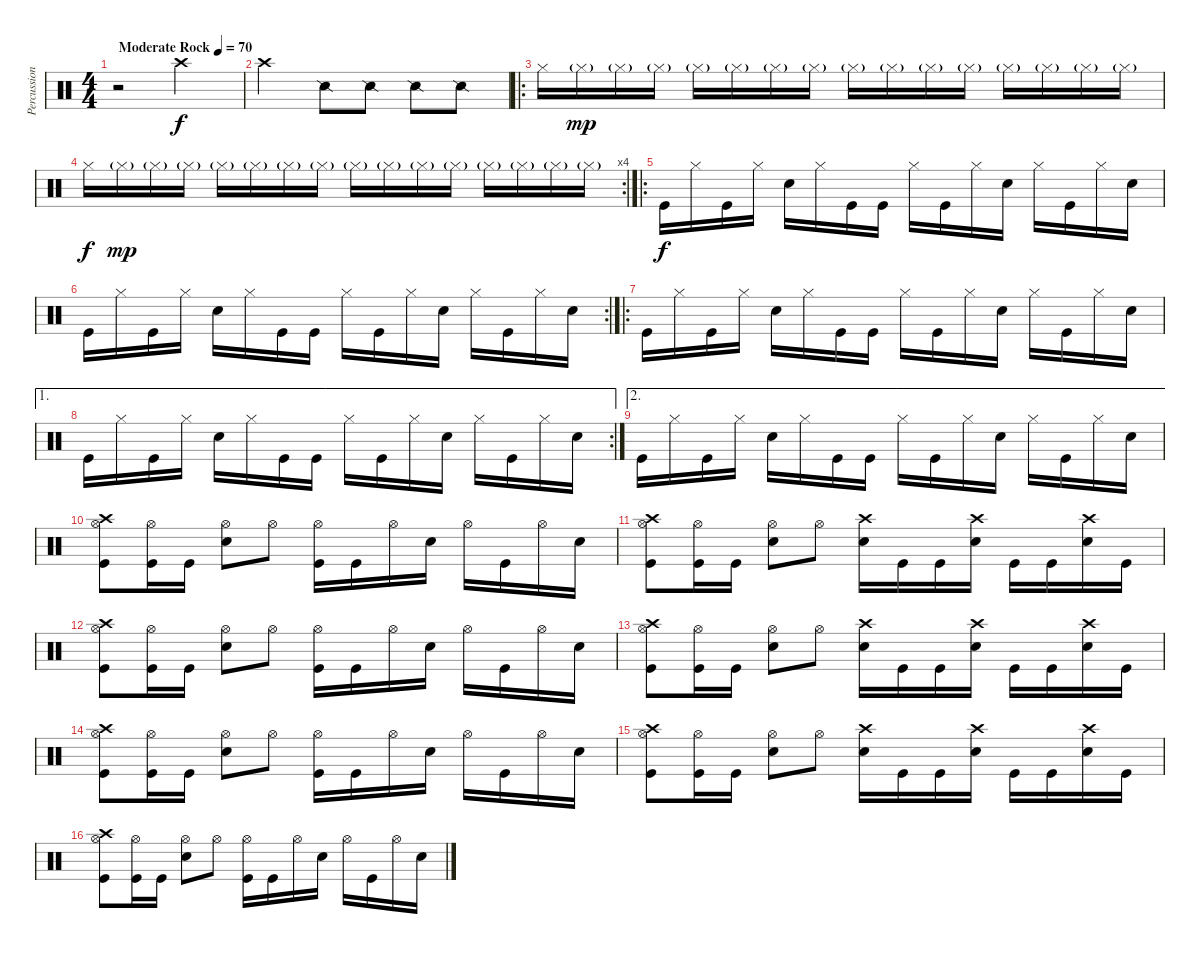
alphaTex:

\track ("Percussion" "Percussion") {instrument percussion}
\staff {score}
\articulation defaults
\ts (4 4)
\tempo (70 "Moderate Rock")
\clef neutral
\ks c
r.2{dy f} "Crash high (hit)".2 |
"Crash high (hit)".2 "Snare (side stick) 2".8 "Snare (side stick) 2".8 "Snare (side stick) 2".8 "Snare (side stick) 2".8 |
\ro "Hi-Hat (closed)".16 "Hi-Hat (closed)"{g}.16{dy mp} "Hi-Hat (closed)"{g}.16 "Hi-Hat (closed)"{g}.16 "Hi-Hat (closed)"{g}.16 "Hi-Hat (closed)"{g}.16 "Hi-Hat (closed)"{g}.16 "Hi-Hat (closed)"{g}.16 "Hi-Hat (closed)"{g}.16 "Hi-Hat (closed)"{g}.16 "Hi-Hat (closed)"{g}.16 "Hi-Hat (closed)"{g}.16 "Hi-Hat (closed)"{g}.16 "Hi-Hat (closed)"{g}.16 "Hi-Hat (closed)"{g}.16 "Hi-Hat (closed)"{g}.16
|
\rc 4 "Hi-Hat (closed)".16{dy f} "Hi-Hat (closed)"{g}.16{dy mp} "Hi-Hat (closed)"{g}.16 "Hi-Hat (closed)"{g}.16 "Hi-Hat (closed)"{g}.16 "Hi-Hat (closed)"{g}.16 "Hi-Hat (closed)"{g}.16 "Hi-Hat (closed)"{g}.16 "Hi-Hat (closed)"{g}.16 "Hi-Hat (closed)"{g}.16 "Hi-Hat (closed)"{g}.16 "Hi-Hat (closed)"{g}.16 "Hi-Hat (closed)"{g}.16 "Hi-Hat (closed)"{g}.16 "Hi-Hat (closed)"{g}.16 "Hi-Hat (closed)"{g}.16
|
\ro "Kick (hit)".16{dy f} "Hi-Hat (closed)".16 "Kick (hit)".16 "Hi-Hat (closed)".16 "Snare (hit) 2".16 "Hi-Hat (closed)".16 "Kick (hit)".16 "Kick (hit)".16 "Hi-Hat (closed)".16 "Kick (hit)".16 "Hi-Hat (closed)".16 "Snare (hit) 2".16 "Hi-Hat (closed)".16 "Kick (hit)".16 "Hi-Hat (closed)".16 "Snare (hit) 2".16
|
\rc 2 "Kick (hit)".16 "Hi-Hat (closed)".16 "Kick (hit)".16 "Hi-Hat (closed)".16 "Snare (hit) 2".16 "Hi-Hat (closed)".16 "Kick (hit)".16 "Kick (hit)".16 "Hi-Hat (closed)".16 "Kick (hit)".16 "Hi-Hat (closed)".16 "Snare (hit) 2".16 "Hi-Hat (closed)".16 "Kick (hit)".16 "Hi-Hat (closed)".16 "Snare (hit) 2".16
|
\ro "Kick (hit)".16 "Hi-Hat (closed)".16 "Kick (hit)".16 "Hi-Hat (closed)".16 "Snare (hit) 2".16 "Hi-Hat (closed)".16 "Kick (hit)".16 "Kick (hit)".16 "Hi-Hat (closed)".16 "Kick (hit)".16 "Hi-Hat (closed)".16 "Snare (hit) 2".16 "Hi-Hat (closed)".16 "Kick (hit)".16 "Hi-Hat (closed)".16 "Snare (hit) 2".16
|
\ae 1
\rc 2 "Kick (hit)".16 "Hi-Hat (closed)".16 "Kick (hit)".16 "Hi-Hat (closed)".16 "Snare (hit) 2".16 "Hi-Hat (closed)".16 "Kick (hit)".16 "Kick (hit)".16 "Hi-Hat (closed)".16 "Kick (hit)".16 "Hi-Hat (closed)".16 "Snare (hit) 2".16 "Hi-Hat (closed)".16 "Kick (hit)".16 "Hi-Hat (closed)".16 "Snare (hit) 2".16
|
\ae 2 "Kick (hit)".16 "Hi-Hat (closed)".16 "Kick (hit)".16 "Hi-Hat (closed)".16 "Snare (hit) 2".16 "Hi-Hat (closed)".16 "Kick (hit)".16 "Kick (hit)".16 "Hi-Hat (closed)".16 "Kick (hit)".16 "Hi-Hat (closed)".16 "Snare (hit) 2".16 "Hi-Hat (closed)".16 "Kick (hit)".16 "Hi-Hat (closed)".16 "Snare (hit) 2".16
|
("Crash high (hit)" "Hi-Hat (open)" "Kick (hit)").8 ("Hi-Hat (open)" "Kick (hit)").16 "Kick (hit)".16 ("Hi-Hat (open)" "Snare (hit) 2").8 "Hi-Hat (open)".8 ("Hi-Hat (open)" "Kick (hit)").16 "Kick (hit)".16 "Hi-Hat (open)".16 "Snare (hit) 2".16 "Hi-Hat (open)".16 "Kick (hit)".16 "Hi-Hat (open)".16 "Snare (hit) 2".16 |
("Crash high (hit)" "Hi-Hat (open)" "Kick (hit)").8 ("Hi-Hat (open)" "Kick (hit)").16 "Kick (hit)".16 ("Hi-Hat (open)" "Snare (hit) 2").8 "Hi-Hat (open)".8 ("Crash high (hit)" "Snare (hit) 2").16 "Kick (hit)".16 "Kick (hit)".16 ("Crash high (hit)" "Snare (hit) 2").16 "Kick (hit)".16 "Kick (hit)".16 ("Crash high (hit)" "Snare (hit) 2").16 "Kick (hit)".16 |
("Crash high (hit)" "Hi-Hat (open)" "Kick (hit)").8 ("Hi-Hat (open)" "Kick (hit)").16 "Kick (hit)".16 ("Hi-Hat (open)" "Snare (hit) 2").8 "Hi-Hat (open)".8 ("Hi-Hat (open)" "Kick (hit)").16 "Kick (hit)".16 "Hi-Hat (open)".16 "Snare (hit) 2".16 "Hi-Hat (open)".16 "Kick (hit)".16 "Hi-Hat (open)".16 "Snare (hit) 2".16 |
("Crash high (hit)" "Hi-Hat (open)" "Kick (hit)").8 ("Hi-Hat (open)" "Kick (hit)").16 "Kick (hit)".16 ("Hi-Hat (open)" "Snare (hit) 2").8 "Hi-Hat (open)".8 ("Crash high (hit)" "Snare (hit) 2").16 "Kick (hit)".16 "Kick (hit)".16 ("Crash high (hit)" "Snare (hit) 2").16 "Kick (hit)".16 "Kick (hit)".16 ("Crash high (hit)" "Snare (hit) 2").16 "Kick (hit)".16 |
("Crash high (hit)" "Hi-Hat (open)" "Kick (hit)").8 ("Hi-Hat (open)" "Kick (hit)").16 "Kick (hit)".16 ("Hi-Hat (open)" "Snare (hit) 2").8 "Hi-Hat (open)".8 ("Hi-Hat (open)" "Kick (hit)").16 "Kick (hit)".16 "Hi-Hat (open)".16 "Snare (hit) 2".16 "Hi-Hat (open)".16 "Kick (hit)".16 "Hi-Hat (open)".16 "Snare (hit) 2".16 |
("Crash high (hit)" "Hi-Hat (open)" "Kick (hit)").8 ("Hi-Hat (open)" "Kick (hit)").16 "Kick (hit)".16 ("Hi-Hat (open)" "Snare (hit) 2").8 "Hi-Hat (open)".8 ("Crash high (hit)" "Snare (hit) 2").16 "Kick (hit)".16 "Kick (hit)".16 ("Crash high (hit)" "Snare (hit) 2").16 "Kick (hit)".16 "Kick (hit)".16 ("Crash high (hit)" "Snare (hit) 2").16 "Kick (hit)".16 |
("Crash high (hit)" "Hi-Hat (open)" "Kick (hit)").8 ("Hi-Hat (open)" "Kick (hit)").16 "Kick (hit)".16 ("Hi-Hat (open)" "Snare (hit) 2").8 "Hi-Hat (open)".8 ("Hi-Hat (open)" "Kick (hit)").16 "Kick (hit)".16 "Hi-Hat (open)".16 "Snare (hit) 2".16 "Hi-Hat (open)".16 "Kick (hit)".16 "Hi-Hat (open)".16 "Snare (hit) 2".16
